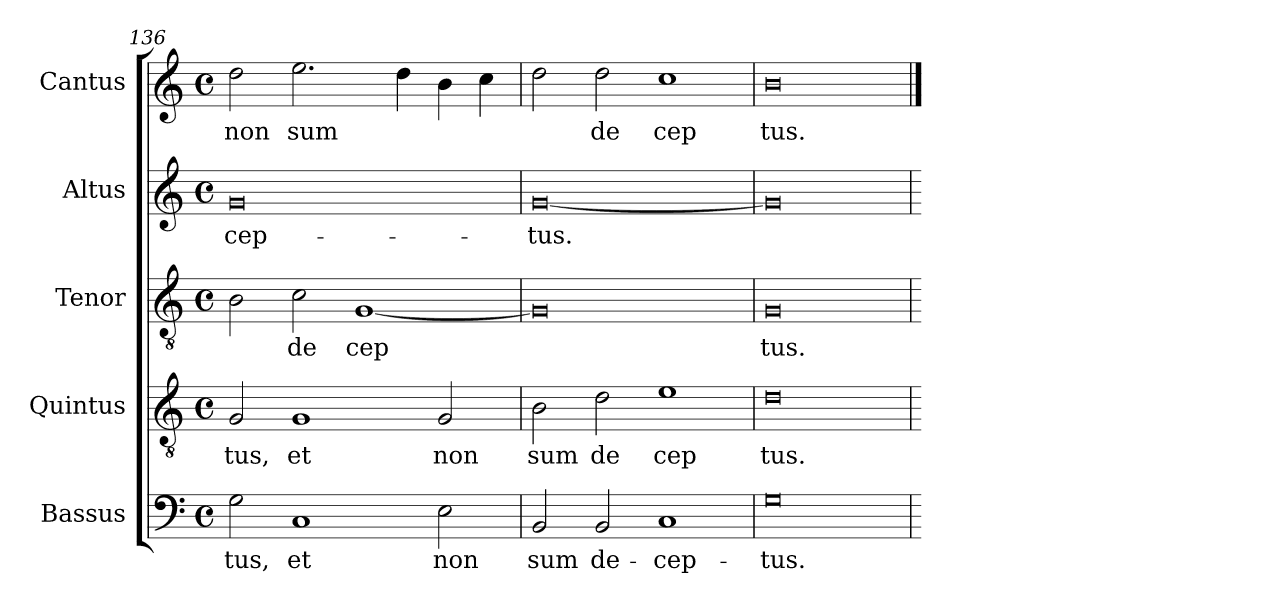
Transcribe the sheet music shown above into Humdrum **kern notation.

**kern	**text	**kern	**text	**kern	**text	**kern	**text	**kern	**text
*part5	*part5	*part4	*part4	*part3	*part3	*part2	*part2	*part1	*part1
*staff5	*staff5	*staff4	*staff4	*staff3	*staff3	*staff2	*staff2	*staff1	*staff1
*I"Bassus	*	*I"Quintus	*	*I"Tenor	*	*I"Altus	*	*I"Cantus	*
*clefF4	*	*clefGv2	*	*clefGv2	*	*clefG2	*	*clefG2	*
*M4/4	*	*M4/4	*	*M4/4	*	*M4/4	*	*M4/4	*
*met(c)	*	*met(c)	*	*met(c)	*	*met(c)	*	*met(c)	*
=136	=136	=136	=136	=136	=136	=136	=136	=136	=136
!	!LO:LY:b:cj	!	!LO:LY:b:cj	!	!	!	!LO:LY:b:cj	!	!LO:LY:b:cj
2G\	-tus,	2G/	tus,	2B\	.	0g	-cep-	2dd\	non
!	!LO:LY:b:cj	!	!LO:LY:b:cj	!	!LO:LY:b:cj	!	!	!	!LO:LY:b
1C	et	1G	et	2c\	de	.	.	2.ee\	sum
!	!	!	!	!	!LO:LY:b:cj	!	!	!	!
.	.	.	.	[<1G	cep	.	.	.	.
.	.	.	.	.	.	.	.	4dd\	.
!	!LO:LY:b:cj	!	!LO:LY:b:cj	!	!	!	!	!	!
2E\	non	2G/	non	.	.	.	.	4b\	.
.	.	.	.	.	.	.	.	4cc\	.
=137	=137	=137	=137	=137	=137	=137	=137	=137	=137
!	!LO:LY:b:cj	!	!LO:LY:b:cj	!	!	!	!LO:LY:b:cj	!	!
2BB/	sum	2B\	sum	0G]	.	[<0g	-tus.	2dd\	.
!	!LO:LY:b:cj	!	!LO:LY:b:cj	!	!	!	!	!	!LO:LY:b:cj
2BB/	de-	2d\	de	.	.	.	.	2dd\	de
!	!LO:LY:b:cj	!	!LO:LY:b:cj	!	!	!	!	!	!LO:LY:b:cj
1C	-cep-	1e	cep	.	.	.	.	1cc	cep
=138	=138	=138	=138	=138	=138	=138	=138	=138	=138
!	!LO:LY:b:cj	!	!LO:LY:b:cj	!	!LO:LY:b:cj	!	!	!	!LO:LY:b:cj
0G	-tus.	0d	tus.	0G	tus.	0g]	.	0b	tus.
=	==	=	==	=	==	=	==	==	==
*-	*-	*-	*-	*-	*-	*-	*-	*-	*-
